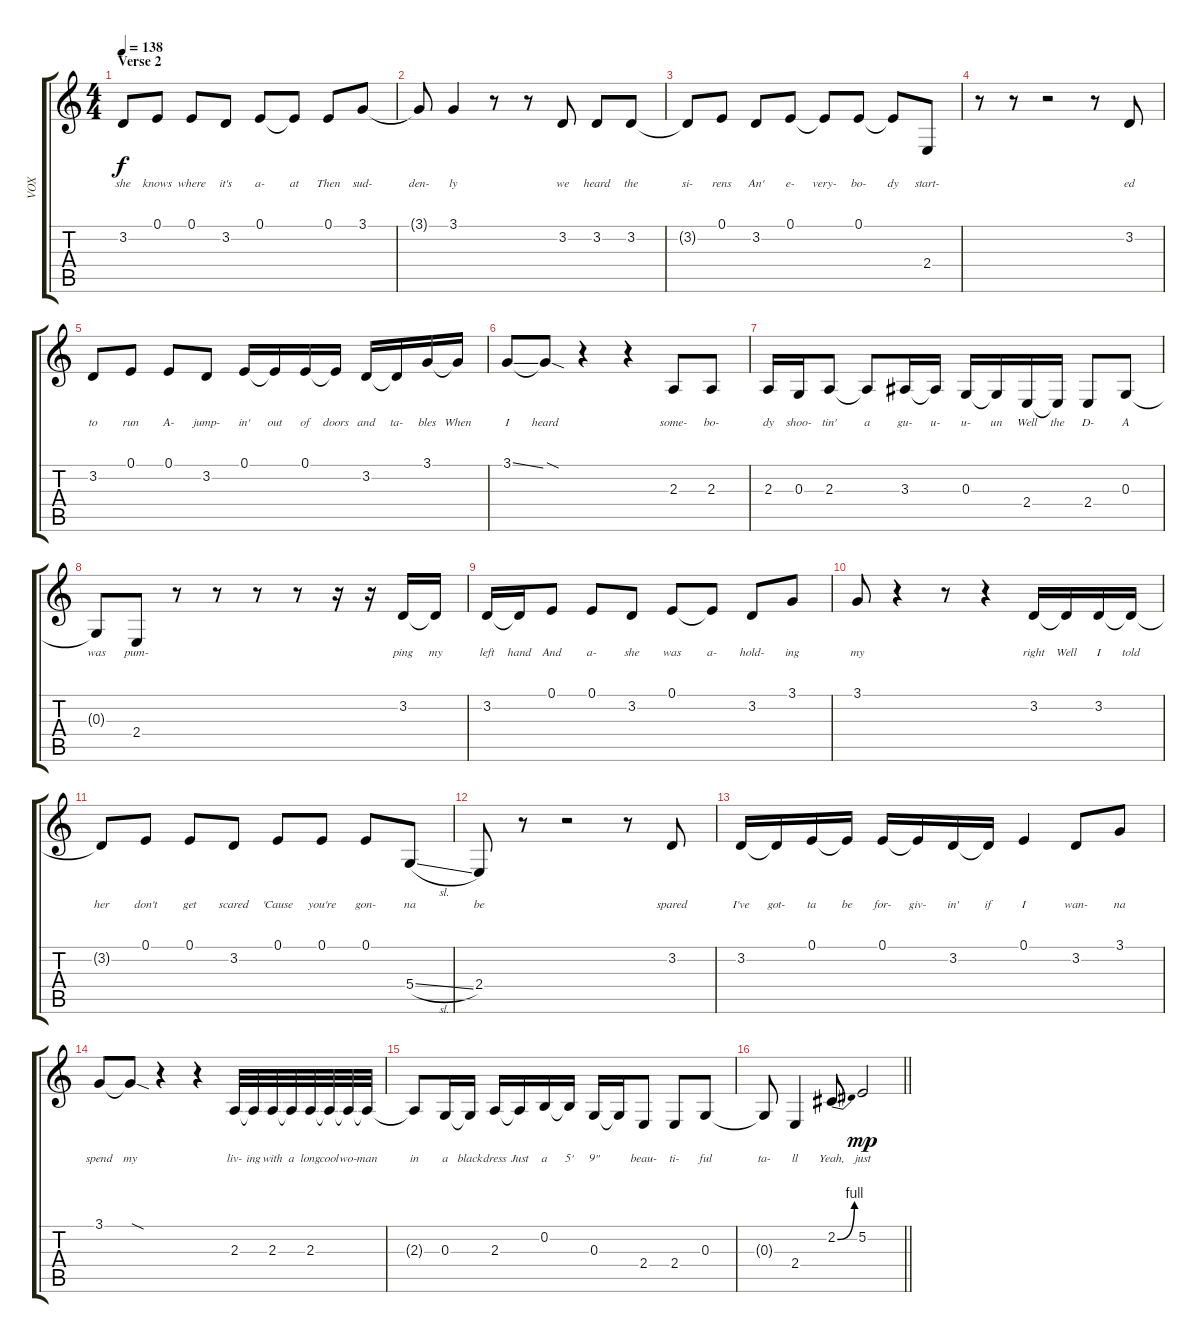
\track ("VOX" "VOX") {instrument altosax}
\staff {score tabs}
\tuning (E4 B3 G3 D3 A2 E2) {hide}
\ts (4 4)
\section ("" "Verse 2")
\tempo 138
\clef g2
\ks c
3.2.8{lyrics (0 "she") lyrics (1 "") lyrics (2 "") lyrics (3 "") lyrics (4 "") dy f} 0.1.8{lyrics (0 "knows") lyrics (1 "") lyrics (2 "") lyrics (3 "") lyrics (4 "")} 0.1.8{lyrics (0 "where") lyrics (1 "") lyrics (2 "") lyrics (3 "") lyrics (4 "")} 3.2.8{lyrics (0 "it's") lyrics (1 "") lyrics (2 "") lyrics (3 "") lyrics (4 "")} 0.1.8{lyrics (0 "a-") lyrics (1 "") lyrics (2 "") lyrics (3 "") lyrics (4 "")} 0.1{t}.8{lyrics (0 "at") lyrics (1 "") lyrics (2 "") lyrics (3 "") lyrics (4 "")} 0.1.8{lyrics (0 "Then") lyrics (1 "") lyrics (2 "") lyrics (3 "") lyrics (4 "")} 3.1.8{lyrics (0 "sud-") lyrics (1 "") lyrics (2 "") lyrics (3 "") lyrics (4 "")} |
3.1{t}.8{lyrics (0 "den-") lyrics (1 "") lyrics (2 "") lyrics (3 "") lyrics (4 "")} 3.1.4{lyrics (0 "ly") lyrics (1 "") lyrics (2 "") lyrics (3 "") lyrics (4 "")} r.8 r.8 3.2.8{lyrics (0 "we") lyrics (1 "") lyrics (2 "") lyrics (3 "") lyrics (4 "")} 3.2.8{lyrics (0 "heard") lyrics (1 "") lyrics (2 "") lyrics (3 "") lyrics (4 "")} 3.2.8{lyrics (0 "the") lyrics (1 "") lyrics (2 "") lyrics (3 "") lyrics (4 "")} |
3.2{t}.8{lyrics (0 "si-") lyrics (1 "") lyrics (2 "") lyrics (3 "") lyrics (4 "")} 0.1.8{lyrics (0 "rens") lyrics (1 "") lyrics (2 "") lyrics (3 "") lyrics (4 "")} 3.2.8{lyrics (0 "An'") lyrics (1 "") lyrics (2 "") lyrics (3 "") lyrics (4 "")} 0.1.8{lyrics (0 "e-") lyrics (1 "") lyrics (2 "") lyrics (3 "") lyrics (4 "")} 0.1{t}.8{lyrics (0 "very-") lyrics (1 "") lyrics (2 "") lyrics (3 "") lyrics (4 "")} 0.1.8{lyrics (0 "bo-") lyrics (1 "") lyrics (2 "") lyrics (3 "") lyrics (4 "")} 0.1{t}.8{lyrics (0 "dy") lyrics (1 "") lyrics (2 "") lyrics (3 "") lyrics (4 "")} 2.4.8{lyrics (0 "start-") lyrics (1 "") lyrics (2 "") lyrics (3 "") lyrics (4 "")} |
r.8 r.8 r.2 r.8 3.2.8{lyrics (0 "ed") lyrics (1 "") lyrics (2 "") lyrics (3 "") lyrics (4 "")} |
3.2.8{lyrics (0 "to") lyrics (1 "") lyrics (2 "") lyrics (3 "") lyrics (4 "")} 0.1.8{lyrics (0 "run") lyrics (1 "") lyrics (2 "") lyrics (3 "") lyrics (4 "")} 0.1.8{lyrics (0 "A-") lyrics (1 "") lyrics (2 "") lyrics (3 "") lyrics (4 "")} 3.2.8{lyrics (0 "jump-") lyrics (1 "") lyrics (2 "") lyrics (3 "") lyrics (4 "")} 0.1.16{lyrics (0 "in'") lyrics (1 "") lyrics (2 "") lyrics (3 "") lyrics (4 "")} 0.1{t}.16{lyrics (0 "out") lyrics (1 "") lyrics (2 "") lyrics (3 "") lyrics (4 "")} 0.1.16{lyrics (0 "of") lyrics (1 "") lyrics (2 "") lyrics (3 "") lyrics (4 "")} 0.1{t}.16{lyrics (0 "doors") lyrics (1 "") lyrics (2 "") lyrics (3 "") lyrics (4 "")} 3.2.16{lyrics (0 "and") lyrics (1 "") lyrics (2 "") lyrics (3 "") lyrics (4 "")} 3.2{t}.16{lyrics (0 "ta-") lyrics (1 "") lyrics (2 "") lyrics (3 "") lyrics (4 "")} 3.1.16{lyrics (0 "bles") lyrics (1 "") lyrics (2 "") lyrics (3 "") lyrics (4 "")} 3.1{t}.16{lyrics (0 "When") lyrics (1 "") lyrics (2 "") lyrics (3 "") lyrics (4 "")} |
3.1{ss}.8{lyrics (0 "I") lyrics (1 "") lyrics (2 "") lyrics (3 "") lyrics (4 "")} 3.1{sod t}.8{lyrics (0 "heard") lyrics (1 "") lyrics (2 "") lyrics (3 "") lyrics (4 "")} r.4 r.4 2.3.8{lyrics (0 "some-") lyrics (1 "") lyrics (2 "") lyrics (3 "") lyrics (4 "")} 2.3.8{lyrics (0 "bo-") lyrics (1 "") lyrics (2 "") lyrics (3 "") lyrics (4 "")} |
2.3.16{lyrics (0 "dy") lyrics (1 "") lyrics (2 "") lyrics (3 "") lyrics (4 "")} 0.3.16{lyrics (0 "shoo-") lyrics (1 "") lyrics (2 "") lyrics (3 "") lyrics (4 "")} 2.3.8{lyrics (0 "tin'") lyrics (1 "") lyrics (2 "") lyrics (3 "") lyrics (4 "")} 2.3{t}.8{lyrics (0 "a") lyrics (1 "") lyrics (2 "") lyrics (3 "") lyrics (4 "")} 3.3.16{lyrics (0 "gu-") lyrics (1 "") lyrics (2 "") lyrics (3 "") lyrics (4 "")} 3.3{t}.16{lyrics (0 "u-") lyrics (1 "") lyrics (2 "") lyrics (3 "") lyrics (4 "")} 0.3.16{lyrics (0 "u-") lyrics (1 "") lyrics (2 "") lyrics (3 "") lyrics (4 "")} 0.3{t}.16{lyrics (0 "un") lyrics (1 "") lyrics (2 "") lyrics (3 "") lyrics (4 "")} 2.4.16{lyrics (0 "Well") lyrics (1 "") lyrics (2 "") lyrics (3 "") lyrics (4 "")} 2.4{t}.16{lyrics (0 "the") lyrics (1 "") lyrics (2 "") lyrics (3 "") lyrics (4 "")} 2.4.8{lyrics (0 "D-") lyrics (1 "") lyrics (2 "") lyrics (3 "") lyrics (4 "")} 0.3.8{lyrics (0 "A") lyrics (1 "") lyrics (2 "") lyrics (3 "") lyrics (4 "")} |
0.3{t}.8{lyrics (0 "was") lyrics (1 "") lyrics (2 "") lyrics (3 "") lyrics (4 "")} 2.4.8{lyrics (0 "pum-") lyrics (1 "") lyrics (2 "") lyrics (3 "") lyrics (4 "")} r.8 r.8 r.8 r.8 r.16 r.16 3.2.16{lyrics (0 "ping") lyrics (1 "") lyrics (2 "") lyrics (3 "") lyrics (4 "")} 3.2{t}.16{lyrics (0 "my") lyrics (1 "") lyrics (2 "") lyrics (3 "") lyrics (4 "")} |
3.2.16{lyrics (0 "left") lyrics (1 "") lyrics (2 "") lyrics (3 "") lyrics (4 "")} 3.2{t}.16{lyrics (0 "hand") lyrics (1 "") lyrics (2 "") lyrics (3 "") lyrics (4 "")} 0.1.8{lyrics (0 "And") lyrics (1 "") lyrics (2 "") lyrics (3 "") lyrics (4 "")} 0.1.8{lyrics (0 "a-") lyrics (1 "") lyrics (2 "") lyrics (3 "") lyrics (4 "")} 3.2.8{lyrics (0 "she") lyrics (1 "") lyrics (2 "") lyrics (3 "") lyrics (4 "")} 0.1.8{lyrics (0 "was") lyrics (1 "") lyrics (2 "") lyrics (3 "") lyrics (4 "")} 0.1{t}.8{lyrics (0 "a-") lyrics (1 "") lyrics (2 "") lyrics (3 "") lyrics (4 "")} 3.2.8{lyrics (0 "hold-") lyrics (1 "") lyrics (2 "") lyrics (3 "") lyrics (4 "")} 3.1.8{lyrics (0 "ing") lyrics (1 "") lyrics (2 "") lyrics (3 "") lyrics (4 "")} |
3.1.8{lyrics (0 "my") lyrics (1 "") lyrics (2 "") lyrics (3 "") lyrics (4 "")} r.4 r.8 r.4 3.2.16{lyrics (0 "right") lyrics (1 "") lyrics (2 "") lyrics (3 "") lyrics (4 "")} 3.2{t}.16{lyrics (0 "Well") lyrics (1 "") lyrics (2 "") lyrics (3 "") lyrics (4 "")} 3.2.16{lyrics (0 "I") lyrics (1 "") lyrics (2 "") lyrics (3 "") lyrics (4 "")} 3.2{t}.16{lyrics (0 "told") lyrics (1 "") lyrics (2 "") lyrics (3 "") lyrics (4 "")} |
3.2{t}.8{lyrics (0 "her") lyrics (1 "") lyrics (2 "") lyrics (3 "") lyrics (4 "")} 0.1.8{lyrics (0 "don't") lyrics (1 "") lyrics (2 "") lyrics (3 "") lyrics (4 "")} 0.1.8{lyrics (0 "get") lyrics (1 "") lyrics (2 "") lyrics (3 "") lyrics (4 "")} 3.2.8{lyrics (0 "scared") lyrics (1 "") lyrics (2 "") lyrics (3 "") lyrics (4 "")} 0.1.8{lyrics (0 "'Cause") lyrics (1 "") lyrics (2 "") lyrics (3 "") lyrics (4 "")} 0.1.8{lyrics (0 "you're") lyrics (1 "") lyrics (2 "") lyrics (3 "") lyrics (4 "")} 0.1.8{lyrics (0 "gon-") lyrics (1 "") lyrics (2 "") lyrics (3 "") lyrics (4 "")} 5.4{sl}.8{lyrics (0 "na") lyrics (1 "") lyrics (2 "") lyrics (3 "") lyrics (4 "")} |
2.4.8{lyrics (0 "be") lyrics (1 "") lyrics (2 "") lyrics (3 "") lyrics (4 "")} r.8 r.2 r.8 3.2.8{lyrics (0 "spared") lyrics (1 "") lyrics (2 "") lyrics (3 "") lyrics (4 "")} |
3.2.16{lyrics (0 "I've") lyrics (1 "") lyrics (2 "") lyrics (3 "") lyrics (4 "")} 3.2{t}.16{lyrics (0 "got-") lyrics (1 "") lyrics (2 "") lyrics (3 "") lyrics (4 "")} 0.1.16{lyrics (0 "ta") lyrics (1 "") lyrics (2 "") lyrics (3 "") lyrics (4 "")} 0.1{t}.16{lyrics (0 "be") lyrics (1 "") lyrics (2 "") lyrics (3 "") lyrics (4 "")} 0.1.16{lyrics (0 "for-") lyrics (1 "") lyrics (2 "") lyrics (3 "") lyrics (4 "")} 0.1{t}.16{lyrics (0 "giv-") lyrics (1 "") lyrics (2 "") lyrics (3 "") lyrics (4 "")} 3.2.16{lyrics (0 "in'") lyrics (1 "") lyrics (2 "") lyrics (3 "") lyrics (4 "")} 3.2{t}.16{lyrics (0 "if") lyrics (1 "") lyrics (2 "") lyrics (3 "") lyrics (4 "")} 0.1.4{lyrics (0 "I") lyrics (1 "") lyrics (2 "") lyrics (3 "") lyrics (4 "")} 3.2.8{lyrics (0 "wan-") lyrics (1 "") lyrics (2 "") lyrics (3 "") lyrics (4 "")} 3.1.8{lyrics (0 "na") lyrics (1 "") lyrics (2 "") lyrics (3 "") lyrics (4 "")} |
3.1.8{lyrics (0 "spend") lyrics (1 "") lyrics (2 "") lyrics (3 "") lyrics (4 "")} 3.1{sod t}.8{lyrics (0 "my") lyrics (1 "") lyrics (2 "") lyrics (3 "") lyrics (4 "")} r.4 r.4 2.3.32{lyrics (0 "liv-") lyrics (1 "") lyrics (2 "") lyrics (3 "") lyrics (4 "")} 2.3{t}.32{lyrics (0 "ing") lyrics (1 "") lyrics (2 "") lyrics (3 "") lyrics (4 "")} 2.3.32{lyrics (0 "with") lyrics (1 "") lyrics (2 "") lyrics (3 "") lyrics (4 "")} 2.3{t}.32{lyrics (0 "a") lyrics (1 "") lyrics (2 "") lyrics (3 "") lyrics (4 "")} 2.3.32{lyrics (0 "long") lyrics (1 "") lyrics (2 "") lyrics (3 "") lyrics (4 "")} 2.3{t}.32{lyrics (0 "cool") lyrics (1 "") lyrics (2 "") lyrics (3 "") lyrics (4 "")} 2.3{t}.32{lyrics (0 "wo-") lyrics (1 "") lyrics (2 "") lyrics (3 "") lyrics (4 "")} 2.3{t}.32{lyrics (0 "man") lyrics (1 "") lyrics (2 "") lyrics (3 "") lyrics (4 "")} |
2.3{t}.8{lyrics (0 "in") lyrics (1 "") lyrics (2 "") lyrics (3 "") lyrics (4 "")} 0.3.16{lyrics (0 "a") lyrics (1 "") lyrics (2 "") lyrics (3 "") lyrics (4 "")} 0.3{t}.16{lyrics (0 "black") lyrics (1 "") lyrics (2 "") lyrics (3 "") lyrics (4 "")} 2.3.16{lyrics (0 "dress") lyrics (1 "") lyrics (2 "") lyrics (3 "") lyrics (4 "")} 2.3{t}.16{lyrics (0 "Just") lyrics (1 "") lyrics (2 "") lyrics (3 "") lyrics (4 "")} 0.2.16{lyrics (0 "a") lyrics (1 "") lyrics (2 "") lyrics (3 "") lyrics (4 "")} 0.2{t}.16{lyrics (0 "5'") lyrics (1 "") lyrics (2 "") lyrics (3 "") lyrics (4 "")} 0.3.16{lyrics (0 "9\"") lyrics (1 "") lyrics (2 "") lyrics (3 "") lyrics (4 "")} 0.3{t}.16{lyrics (0 "") lyrics (1 "") lyrics (2 "") lyrics (3 "") lyrics (4 "")} 2.4.8{lyrics (0 "beau-") lyrics (1 "") lyrics (2 "") lyrics (3 "") lyrics (4 "")} 2.4.8{lyrics (0 "ti-") lyrics (1 "") lyrics (2 "") lyrics (3 "") lyrics (4 "")} 0.3.8{lyrics (0 "ful") lyrics (1 "") lyrics (2 "") lyrics (3 "") lyrics (4 "")} |
\barLineRight lightlight
0.3{t}.8{lyrics (0 "ta-") lyrics (1 "") lyrics (2 "") lyrics (3 "") lyrics (4 "")} 2.4.4{lyrics (0 "ll") lyrics (1 "") lyrics (2 "") lyrics (3 "") lyrics (4 "")} 2.2{be (bend 0 0 60 4)}.8{lyrics (0 "Yeah,") lyrics (1 "") lyrics (2 "") lyrics (3 "") lyrics (4 "")} 5.2.2{lyrics (0 "just") lyrics (1 "") lyrics (2 "") lyrics (3 "") lyrics (4 "") dy mp}
